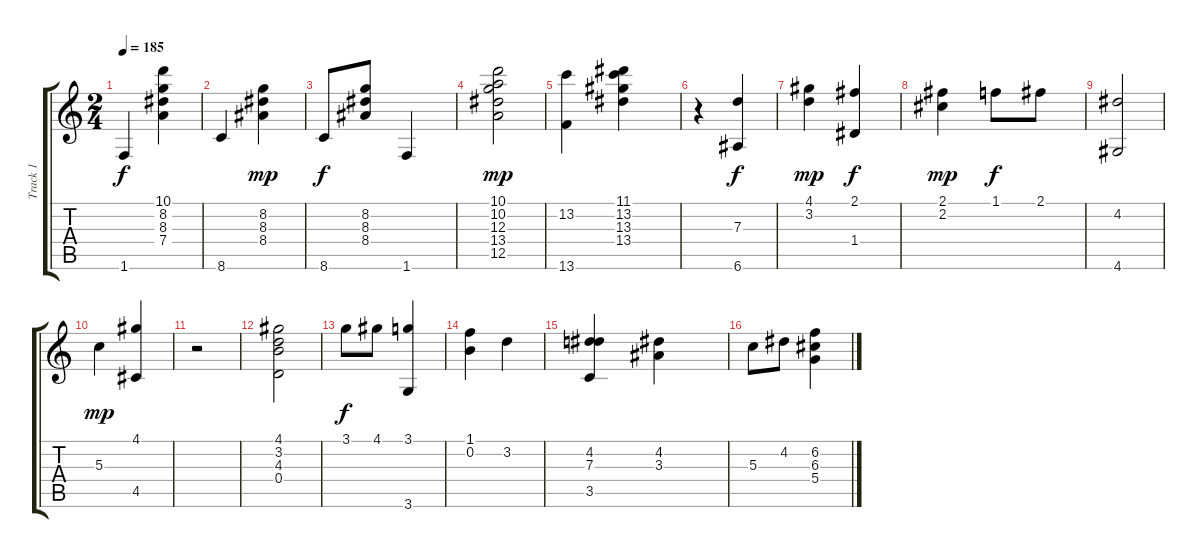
\track ("Track 1" "Track 1") {instrument acousticguitarnylon}
\staff {score tabs}
\tuning (E4 B3 G3 D3 A2 E2) {hide}
\ts (2 4)
\tempo 185
\clef g2
\ks c
1.6.4{dy f} (10.1 8.2 8.3 7.4).4 |
8.6.4 (8.2 8.3 8.4).4{dy mp} |
8.6.8{dy f} (8.2 8.3 8.4).8 1.6.4 |
(10.1 10.2 12.3 13.4 12.5).2{dy mp} |
(13.2 13.6).4 (11.1 13.2 13.3 13.4).4 |
r.4 (7.3 6.6).4{dy f} |
(4.1 3.2).4{dy mp} (2.1 1.4).4{dy f} |
(2.1 2.2).4{dy mp} 1.1.8{dy f} 2.1.8 |
(4.2 4.6).2 |
5.3.4{dy mp} (4.1 4.5).4 |
r.2 |
(4.1 3.2 4.3 0.4).2 |
3.1.8{dy f} 4.1.8 (3.1 3.6).4 |
(1.1 0.2).4 3.2.4 |
(4.2 7.3 3.5).4 (4.2 3.3).4 |
5.3.8 4.2.8 (6.2 6.3 5.4).4
